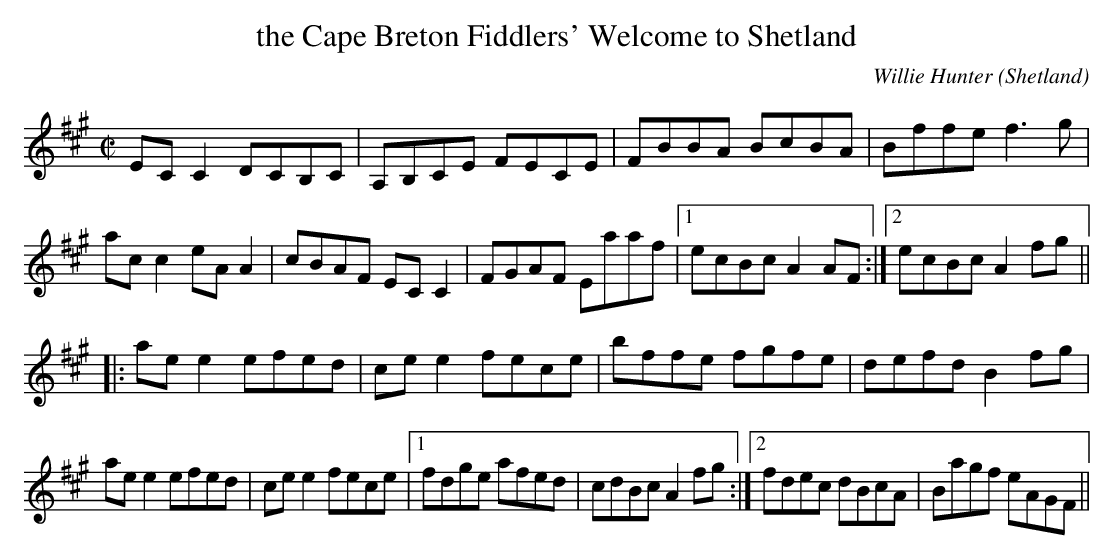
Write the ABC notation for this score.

X:1
T:the Cape Breton Fiddlers' Welcome to Shetland
C:Willie Hunter
O:Shetland
M:C|
K:A major
ECC2 DCB,C | A,B,CE FECE | FBBA BcBA | Bffe f3g |
acc2 eAA2 | cBAF ECC2 | FGAF Eaaf |1 ecBc A2AF :|2 ecBc A2fg ||
|:aee2 efed | cee2 fece | bffe fgfe | defd B2fg |
aee2 efed | cee2 fece |1 fdge afed | cdBc A2fg :|2 fdec dBcA | Bagf eAGF ||
